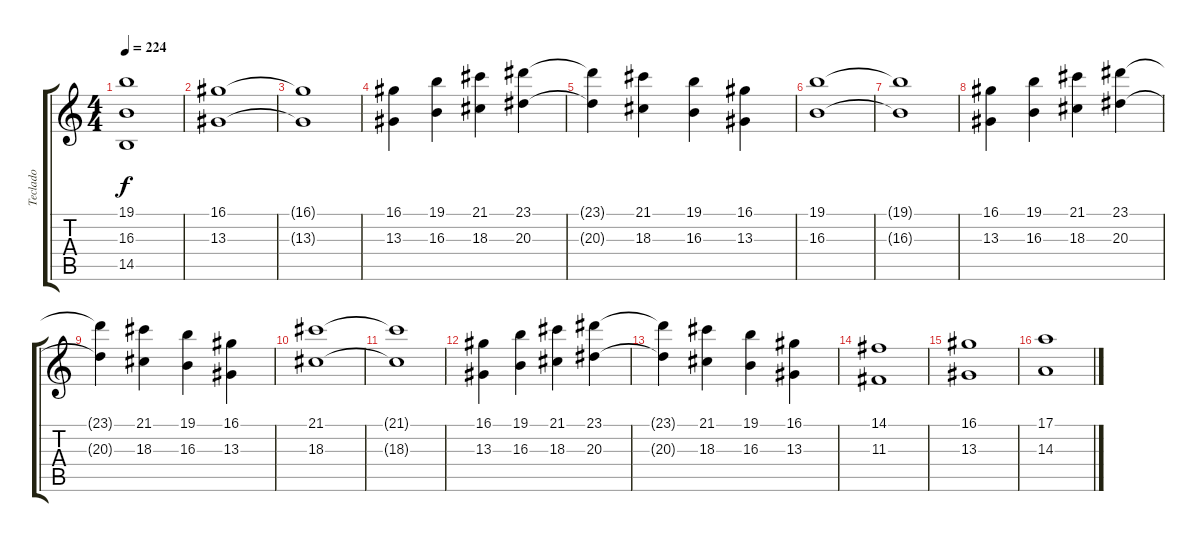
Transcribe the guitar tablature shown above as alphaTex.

\track ("Teclado" "Teclado") {instrument drawbarorgan}
\staff {score tabs}
\tuning (E4 B3 G3 D3 A2 E2) {hide}
\ts (4 4)
\tempo 224
\clef g2
\ks c
(19.1 16.3 14.5).1{dy f} |
(16.1 13.3).1{volume 15} |
(16.1{t} 13.3{t}).1 |
(16.1 13.3).4 (19.1 16.3).4 (21.1 18.3).4 (23.1 20.3).4 |
(23.1{t} 20.3{t}).4 (21.1 18.3).4 (19.1 16.3).4 (16.1 13.3).4 |
(19.1 16.3).1 |
(19.1{t} 16.3{t}).1 |
(16.1 13.3).4 (19.1 16.3).4 (21.1 18.3).4 (23.1 20.3).4 |
(23.1{t} 20.3{t}).4 (21.1 18.3).4 (19.1 16.3).4 (16.1 13.3).4 |
(21.1 18.3).1 |
(21.1{t} 18.3{t}).1 |
(16.1 13.3).4 (19.1 16.3).4 (21.1 18.3).4 (23.1 20.3).4 |
(23.1{t} 20.3{t}).4 (21.1 18.3).4 (19.1 16.3).4 (16.1 13.3).4 |
(14.1 11.3).1 |
(16.1 13.3).1 |
(17.1 14.3).1
